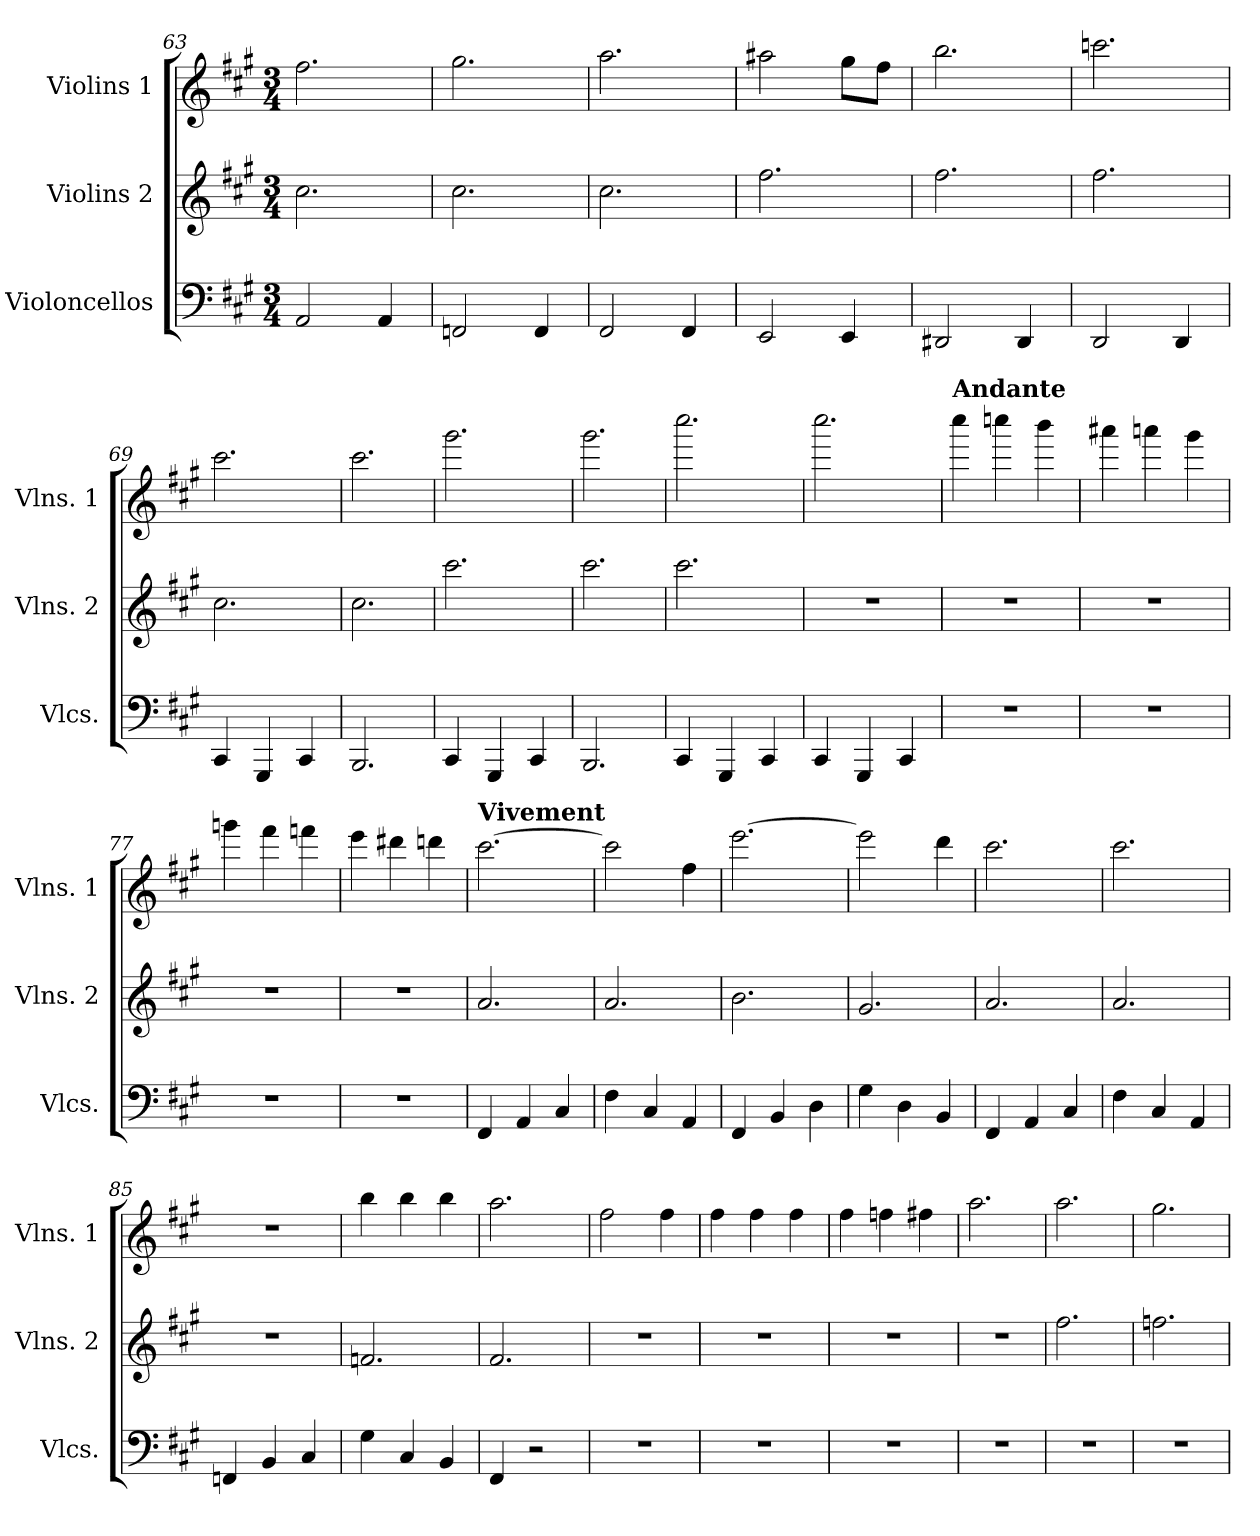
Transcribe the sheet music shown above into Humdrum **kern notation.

**kern	**kern	**kern
*part3	*part2	*part1
*staff3	*staff2	*staff1
*I"Violoncellos	*I"Violins 2	*I"Violins 1
*I'Vlcs.	*I'Vlns. 2	*I'Vlns. 1
*clefF4	*clefG2	*clefG2
*k[f#c#g#]	*k[f#c#g#]	*k[f#c#g#]
*M3/4	*M3/4	*M3/4
=63	=63	=63
2AA/	2.cc#\	2.ff#\
4AA/	.	.
=64	=64	=64
2FFn/	2.cc#\	2.gg#\
4FF/	.	.
!!LO:LB:g=z
=65	=65	=65
2FF#/	2.cc#\	2.aa\
4FF#/	.	.
=66	=66	=66
2EE/	2.ff#\	2aa#X\
4EE/	.	8gg#\L
.	.	8ff#\J
=67	=67	=67
2DD#X/	2.ff#\	2.bb\
4DD#/	.	.
=68	=68	=68
2DD/	2.ff#\	2.cccn\
4DD/	.	.
=69	=69	=69
4CC#/	2.cc#\	2.ccc#\
4GGG#/	.	.
4CC#/	.	.
=70	=70	=70
2.BBB/	2.cc#\	2.ccc#\
=71	=71	=71
4CC#/	2.ccc#\	2.ggg#\
4GGG#/	.	.
4CC#/	.	.
=72	=72	=72
2.BBB/	2.ccc#\	2.ggg#\
=73	=73	=73
4CC#/	2.ccc#\	2.cccc#\
4GGG#/	.	.
4CC#/	.	.
=74	=74	=74
4CC#/	2.r	2.cccc#\
4GGG#/	.	.
4CC#/	.	.
!!LO:LB:g=z
=75	=75	=75
!	!	!LO:TX:a:B:t=Andante
2.r	2.r	4cccc#\
.	.	4ccccn\
.	.	4bbb\
=76	=76	=76
2.r	2.r	4aaa#X\
.	.	4aaan\
.	.	4ggg#\
=77	=77	=77
2.r	2.r	4gggn\
.	.	4fff#\
.	.	4fffn\
=78	=78	=78
2.r	2.r	4eee\
.	.	4ddd#X\
.	.	4dddnZ\
=79	=79	=79
!	!	!LO:TX:a:B:t=Vivement
4FF#/	2.a/	[2.ccc#\
4AA/	.	.
4C#/	.	.
=80	=80	=80
4F#\	2.a/	2ccc#\]
4C#/	.	.
4AA/	.	4ff#\
=81	=81	=81
4FF#/	2.b\	[2.eee\
4BB/	.	.
4D\	.	.
=82	=82	=82
4G#\	2.g#/	2eee\]
4D\	.	.
4BB/	.	4ddd\
!!LO:LB:g=z
=83	=83	=83
4FF#/	2.a/	2.ccc#\
4AA/	.	.
4C#/	.	.
=84	=84	=84
4F#\	2.a/	2.ccc#\
4C#/	.	.
4AA/	.	.
=85	=85	=85
4FFn/	2.r	2.r
4BB/	.	.
4C#/	.	.
=86	=86	=86
4G#\	2.fn/	4bb\
4C#/	.	4bb\
4BB/	.	4bb\
=87	=87	=87
4FF#/	2.f#/	2.aa\
2r	.	.
=88	=88	=88
2.r	2.r	2ff#\
.	.	4ff#\
=89	=89	=89
2.r	2.r	4ff#\
.	.	4ff#\
.	.	4ff#\
=90	=90	=90
2.r	2.r	4ff#\
.	.	4ffn\
.	.	4ff#X\
=91	=91	=91
2.r	2.r	2.aa\
=92	=92	=92
2.r	2.ff#\	2.aa\
!!LO:PB:g=z
=93	=93	=93
2.r	2.ffn\	2.gg#\
=	=	=
*-	*-	*-
